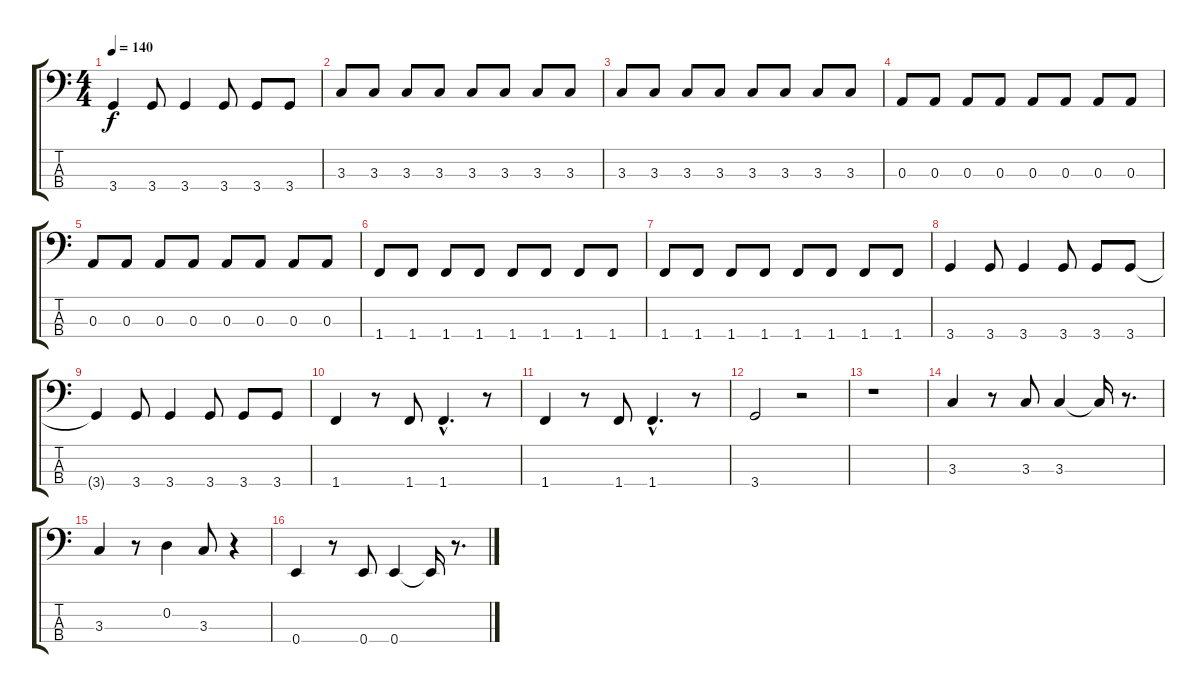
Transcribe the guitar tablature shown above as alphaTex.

\track "" {instrument electricbassfinger}
\staff {score tabs}
\tuning (G2 D2 A1 E1) {hide}
\ts (4 4)
\tempo 140
\clef f4
\ks c
3.4{t}.4{dy f} 3.4.8 3.4.4 3.4.8 3.4.8 3.4.8 |
3.3.8 3.3.8 3.3.8 3.3.8 3.3.8 3.3.8 3.3.8 3.3.8 |
3.3.8 3.3.8 3.3.8 3.3.8 3.3.8 3.3.8 3.3.8 3.3.8 |
0.3.8 0.3.8 0.3.8 0.3.8 0.3.8 0.3.8 0.3.8 0.3.8 |
0.3.8 0.3.8 0.3.8 0.3.8 0.3.8 0.3.8 0.3.8 0.3.8 |
1.4.8 1.4.8 1.4.8 1.4.8 1.4.8 1.4.8 1.4.8 1.4.8 |
1.4.8 1.4.8 1.4.8 1.4.8 1.4.8 1.4.8 1.4.8 1.4.8 |
3.4.4 3.4.8 3.4.4 3.4.8 3.4.8 3.4.8 |
3.4{t}.4 3.4.8 3.4.4 3.4.8 3.4.8 3.4.8 |
1.4.4 r.8 1.4.8 1.4{hac}.4{d} r.8 |
1.4.4 r.8 1.4.8 1.4{hac}.4{d} r.8 |
3.4.2 r.2 |
r.1 |
3.3.4 r.8 3.3.8 3.3.4 3.3{t}.16 r.8{d} |
3.3.4 r.8 0.2.4 3.3.8 r.4 |
0.4.4 r.8 0.4.8 0.4.4 0.4{t}.16 r.8{d}
